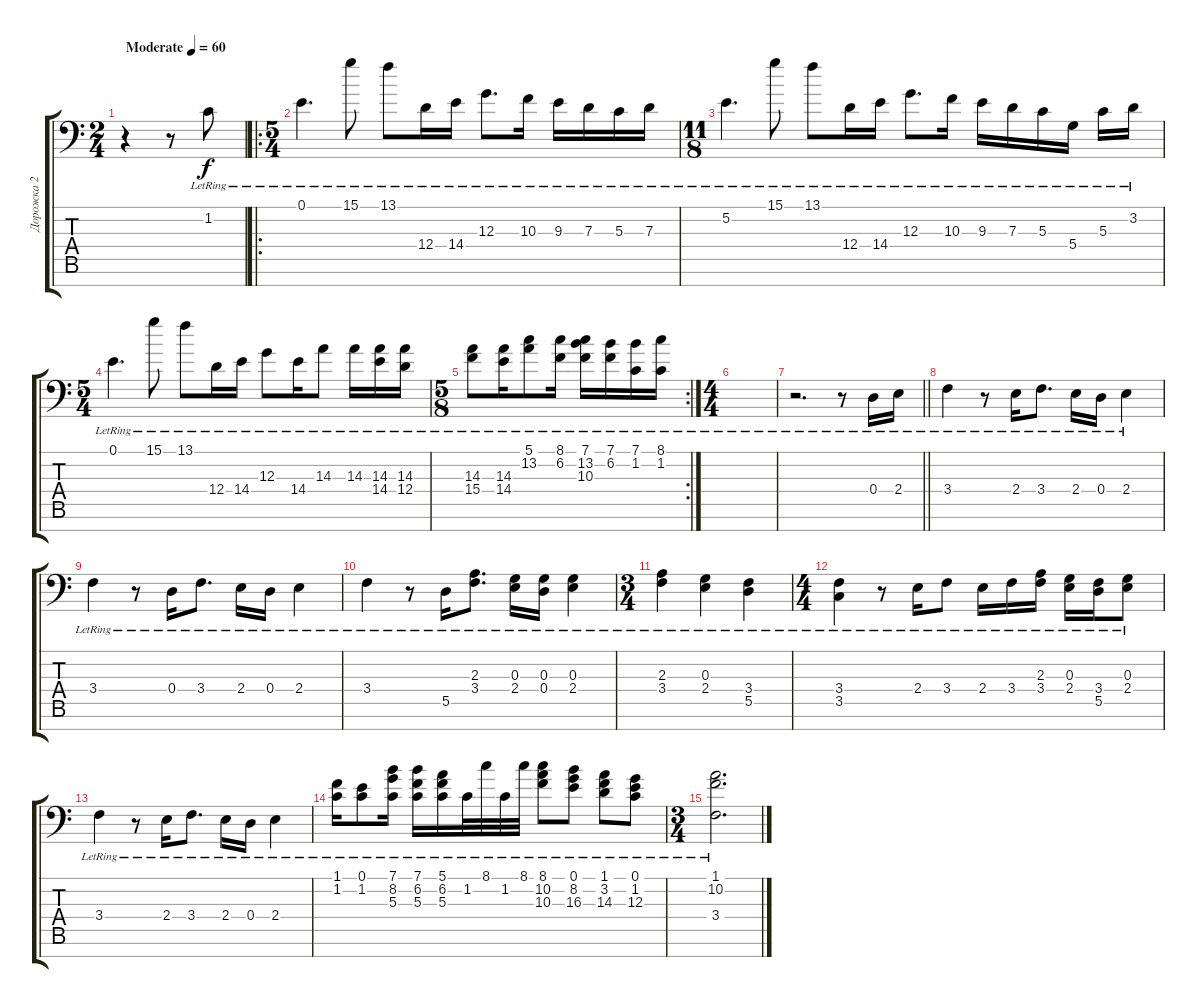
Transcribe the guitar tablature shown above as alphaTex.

\track ("Дорожка 2" "Дорожка 2") {instrument acousticgrandpiano}
\staff {score tabs}
\tuning (E4 B3 G3 D3 A2 E2 C-1) {hide}
\ts (2 4)
\tempo (60 "Moderate")
\tempo 40
\tempo (60 "Moderate")
\clef f4
\ks c
r.4{dy f instrument acousticgrandpiano} r.8 1.2{lr}.8 |
\ro
\ts (5 4)
0.1{lr}.4{d} 15.1{lr}.8 13.1{lr}.8 12.4{lr}.16 14.4{lr}.16 12.3{lr}.8{d} 10.3{lr}.16 9.3{lr}.16 7.3{lr}.16 5.3{lr}.16 7.3{lr}.16 |
\ts (11 8)
5.2{lr}.4{d} 15.1{lr}.8 13.1{lr}.8 12.4{lr}.16 14.4{lr}.16 12.3{lr}.8{d} 10.3{lr}.16 9.3{lr}.16 7.3{lr}.16 5.3{lr}.16 5.4{lr}.16 5.3{lr}.16 3.2{lr}.16 |
\ts (5 4)
0.1{lr}.4{d} 15.1{lr}.8 13.1{lr}.8 12.4{lr}.16 14.4{lr}.16 12.3{lr}.8 14.4{lr}.16 14.3{lr}.8 14.3{lr}.16 (14.3{lr} 14.4{lr}).16 (14.3{lr} 12.4{lr}).16 |
\rc 2
\ts (5 8)
(14.3{lr} 15.4{lr}).8 (14.3{lr} 14.4{lr}).16 (5.1{lr} 13.2{lr}).8 (8.1{lr} 6.2{lr}).16 (7.1{lr} 13.2{lr} 10.3{lr}).16 (7.1{lr} 6.2{lr}).16 (7.1{lr} 1.2{lr}).16 (8.1{lr} 1.2{lr}).16 |
\ts (4 4)
|
\barLineRight lightlight
r.2{d} r.8 0.4{lr}.16 2.4{lr}.16 |
3.4{lr}.4 r.8 2.4{lr}.16 3.4{lr}.8{d} 2.4{lr}.16 0.4{lr}.16 2.4{lr}.4 |
3.4{lr}.4 r.8 0.4{lr}.16 3.4{lr}.8{d} 2.4{lr}.16 0.4{lr}.16 2.4{lr}.4 |
3.4{lr}.4 r.8 5.5{lr}.16 (2.3 3.4{lr}).8{d} (0.3 2.4{lr}).16 (0.3 0.4{lr}).16 (0.3 2.4{lr}).4 |
\ts (3 4)
(2.3{lr} 3.4{lr}).4 (0.3{lr} 2.4{lr}).4 (3.4{lr} 5.5{lr}).4 |
\ts (4 4)
(3.4{lr} 3.5{lr}).4 r.8 2.4{lr}.16 3.4{lr}.8 2.4{lr}.16 3.4{lr}.16 (2.3{lr} 3.4{lr}).16 (0.3{lr} 2.4{lr}).16 (3.4{lr} 5.5{lr}).16 (0.3{lr} 2.4{lr}).8 |
3.4{lr}.4 r.8 2.4{lr}.16 3.4{lr}.8{d} 2.4{lr}.16 0.4{lr}.16 2.4{lr}.4 |
(1.1{lr} 1.2{lr}).16 (0.1{lr} 1.2{lr}).8 (7.1{lr} 8.2{lr} 5.3{lr}).16 (7.1{lr} 6.2{lr} 5.3{lr}).16 (5.1{lr} 6.2{lr} 5.3{lr}).16 1.2{lr}.32 8.1{lr}.32 1.2{lr}.32 8.1{lr}.32 (8.1{lr} 10.2{lr} 10.3{lr}).8 (0.1{lr} 8.2{lr} 16.3{lr}).8 (1.1{lr} 3.2{lr} 14.3{lr}).8 (0.1{lr} 1.2{lr} 12.3{lr}).8 |
\ts (3 4)
(1.1{lr} 10.2{lr} 3.4{lr}).2{d}
